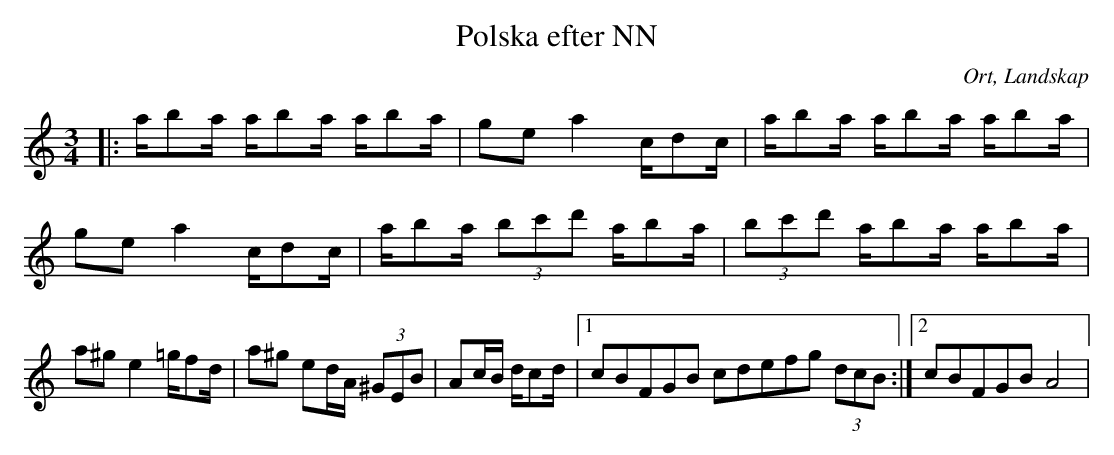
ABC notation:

X:1
T:Polska efter NN
O:Ort, Landskap
M:3/4
L:1/8
K:C
|: a/ba/ a/ba/ a/ba/ | ge a2 c/dc/ |a/ba/ a/ba/ a/ba/| ge a2 c/dc/ | a/ba/ (3bc'd' a/ba/|(3bc'd' a/ba/ a/ba/| a^g e2 =g/fd/ |a^g ed/A/ (3^GEB| Ac/B/ d/cd/|1 c2/5B2/5F2/5G2/5B2/5 c2/5d2/5e2/5f2/5g2/5 (3dcB :|2 c2/5B2/5F2/5G2/5B2/5 A4|
